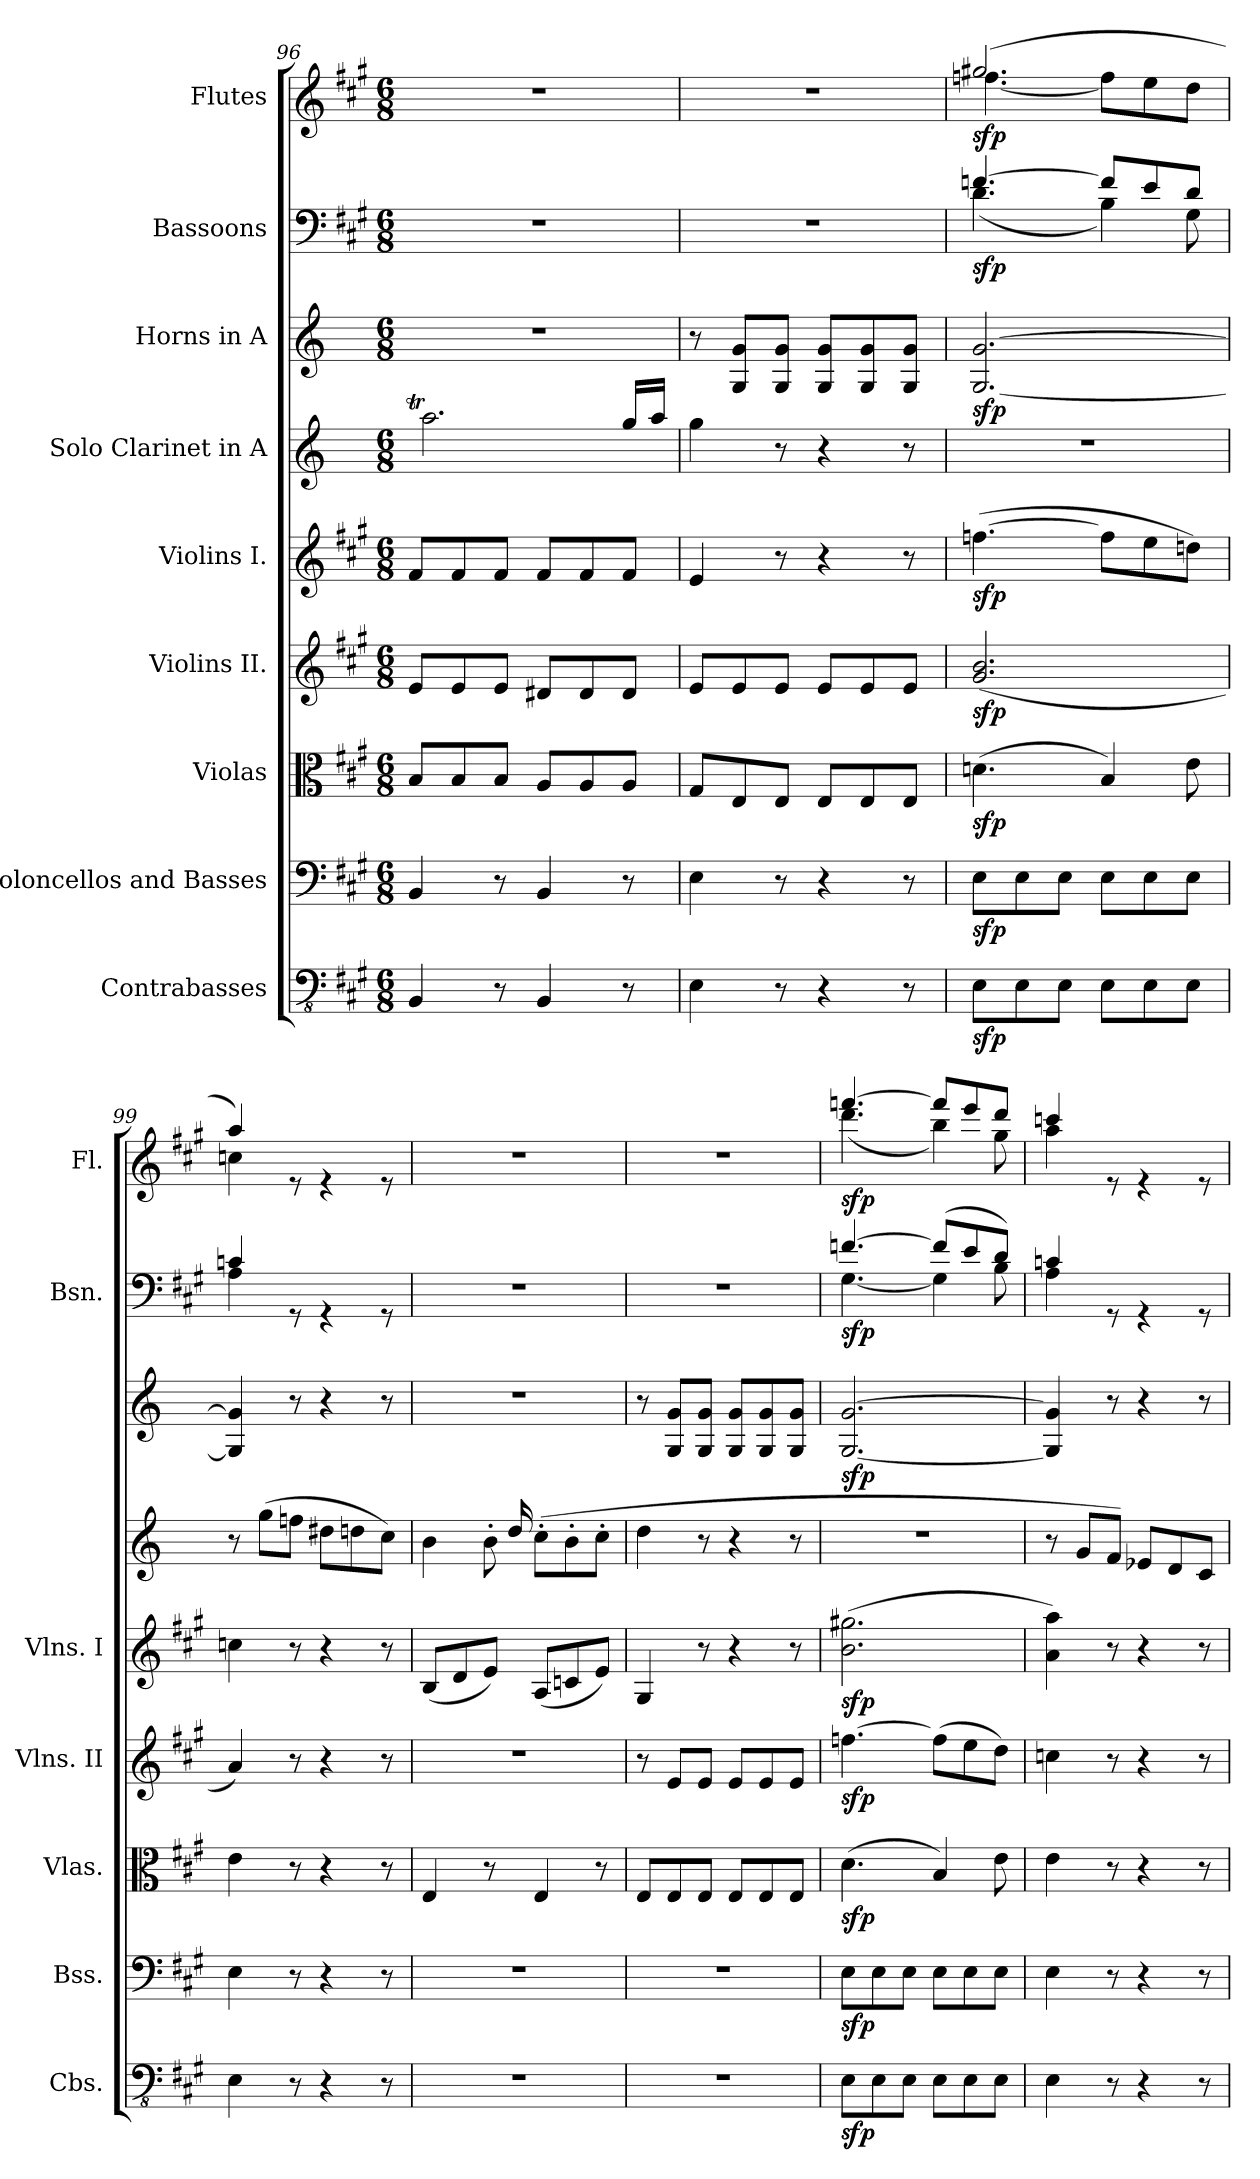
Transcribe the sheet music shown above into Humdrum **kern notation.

**kern	**dynam	**kern	**dynam	**kern	**dynam	**kern	**dynam	**kern	**dynam	**kern	**kern	**dynam	**kern	**dynam	**kern	**dynam
*part9	*part9	*part8	*part8	*part7	*part7	*part6	*part6	*part5	*part5	*part4	*part3	*part3	*part2	*part2	*part1	*part1
*staff9	*staff9	*staff8	*staff8	*staff7	*staff7	*staff6	*staff6	*staff5	*staff5	*staff4	*staff3	*staff3	*staff2	*staff2	*staff1	*staff1
*I"Contrabasses	*	*I"Violoncellos and Basses	*	*I"Violas	*	*I"Violins II.	*	*I"Violins I.	*	*I"Solo Clarinet in A	*I"Horns in A	*	*I"Bassoons	*	*I"Flutes	*
*I'Cbs.	*	*I'Bss.	*	*I'Vlas.	*	*I'Vlns. II	*	*I'Vlns. I	*	*	*	*	*I'Bsn.	*	*I'Fl.	*
!!LO:LB:g=z
*clefFv4	*	*clefF4	*	*clefC3	*	*clefG2	*	*clefG2	*	*clefG2	*clefG2	*	*clefF4	*	*clefG2	*
*	*	*	*	*	*	*	*	*	*	*ITrd2c3	*ITrd2c3	*	*	*	*	*
*k[f#c#g#]	*	*k[f#c#g#]	*	*k[f#c#g#]	*	*k[f#c#g#]	*	*k[f#c#g#]	*	*k[f#c#g#]	*k[f#c#g#]	*	*k[f#c#g#]	*	*k[f#c#g#]	*
*M6/8	*	*M6/8	*	*M6/8	*	*M6/8	*	*M6/8	*	*M6/8	*M6/8	*	*M6/8	*	*M6/8	*
=96	=96	=96	=96	=96	=96	=96	=96	=96	=96	=96	=96	=96	=96	=96	=96	=96
*	*	*	*	*	*	*	*	*	*	*^	*	*	*	*	*	*
4BBB/	.	4BB/	.	8B/L	.	8e/L	.	8f#/L	.	[2ff#Tyy	2.ff#\	2.r	.	2.r	.	2.r	.
.	.	.	.	8B/	.	8e/	.	8f#/	.	.	.	.	.	.	.	.	.
8r	.	8r	.	8B/J	.	8e/J	.	8f#/J	.	.	.	.	.	.	.	.	.
4BBB/	.	4BB/	.	8A/L	.	8d#X/L	.	8f#/L	.	.	.	.	.	.	.	.	.
.	.	.	.	8A/	.	8d#/	.	8f#/	.	8ff#TTTyy]	.	.	.	.	.	.	.
8r	.	8r	.	8A/J	.	8d#/J	.	8f#/J	.	16ee!/LL	.	.	.	.	.	.	.
.	.	.	.	.	.	.	.	.	.	16ff#!/JJ	.	.	.	.	.	.	.
*	*	*	*	*	*	*	*	*	*	*v	*v	*	*	*	*	*	*
=97	=97	=97	=97	=97	=97	=97	=97	=97	=97	=97	=97	=97	=97	=97	=97	=97
4EE\	.	4E\	.	8G#/L	.	8e/L	.	4e/	.	4ee\	8r	.	2.r	.	2.r	.
.	.	.	.	8E/	.	8e/	.	.	.	.	8E/ 8e/L	.	.	.	.	.
8r	.	8r	.	8E/J	.	8e/J	.	8r	.	8r	8E/ 8e/J	.	.	.	.	.
4r	.	4r	.	8E/L	.	8e/L	.	4r	.	4r	8E/ 8e/L	.	.	.	.	.
.	.	.	.	8E/	.	8e/	.	.	.	.	8E/ 8e/	.	.	.	.	.
8r	.	8r	.	8E/J	.	8e/J	.	8r	.	8r	8E/ 8e/J	.	.	.	.	.
=98	=98	=98	=98	=98	=98	=98	=98	=98	=98	=98	=98	=98	=98	=98	=98	=98
*	*	*	*	*	*	*	*	*	*	*	*	*	*^	*	*^	*
!	!LO:DY:b	!	!LO:DY:b	!	!LO:DY:b	!	!LO:DY:b	!	!LO:DY:b	!	!	!LO:DY:b	!	!	!LO:DY:b	!	!	!LO:DY:b
8EE\L	sfp	8E\L	sfp	(>4.dn\	sfp	(<2.g#/ 2.b/	sfp	(>[4.ffn\	sfp	2.r	[2.E/ [2.e/	sfp	[4.fn/	(<4.d\	sfp	(>2.gg#X/	[4.ffn\	sfp
8EE\	.	8E\	.	.	.	.	.	.	.	.	.	.	.	.	.	.	.	.
8EE\J	.	8E\J	.	.	.	.	.	.	.	.	.	.	.	.	.	.	.	.
8EE\L	.	8E\L	.	4B/)	.	.	.	8ff\L]	.	.	.	.	8f/L]	4B\)	.	.	8ff\L]	.
8EE\	.	8E\	.	.	.	.	.	8ee\	.	.	.	.	8e/	.	.	.	8ee\	.
8EE\J	.	8E\J	.	8e\	.	.	.	8ddn\J)	.	.	.	.	8d/J	8G#\	.	.	8dd\J	.
=99	=99	=99	=99	=99	=99	=99	=99	=99	=99	=99	=99	=99	=99	=99	=99	=99	=99	=99
4EE\	.	4E\	.	4e\	.	4a/)	.	4ccn\	.	8r	4E/] 4e/]	.	4cn/	4A\	.	4aa/)	4ccn\	.
.	.	.	.	.	.	.	.	.	.	(>8ee\L	.	.	.	.	.	.	.	.
8r	.	8r	.	8r	.	8r	.	8r	.	8ddn\J	8r	.	8rGG	2ryy	.	8re	2ryy	.
4r	.	4r	.	4r	.	4r	.	4r	.	8b#X\L	4r	.	4rGG	.	.	4re	.	.
.	.	.	.	.	.	.	.	.	.	8bn\	.	.	.	.	.	.	.	.
8r	.	8r	.	8r	.	8r	.	8r	.	8a\J)	8r	.	8rGG	.	.	8re	.	.
*	*	*	*	*	*	*	*	*	*	*	*	*	*v	*v	*	*	*	*
*	*	*	*	*	*	*	*	*	*	*	*	*	*	*	*v	*v	*
=100	=100	=100	=100	=100	=100	=100	=100	=100	=100	=100	=100	=100	=100	=100	=100	=100
*	*	*	*	*	*	*	*	*	*	*^	*	*	*	*	*	*
2.r	.	2.r	.	4E/	.	2.r	.	(<8B/L	.	4g#\	4ryy	2.r	.	2.r	.	2.r	.
.	.	.	.	.	.	.	.	8d/	.	.	.	.	.	.	.	.	.
*	*	*	*	*	*	*	*	*	*	*	*Xtuplet	*	*	*	*	*	*
.	.	.	.	8r	.	.	.	8e/J)	.	8g#'\	12ryy	.	.	.	.	.	.
.	.	.	.	.	.	.	.	.	.	.	(<24b!/	.	.	.	.	.	.
.	.	.	.	4E/	.	.	.	(<8A/L	.	(8a'\L	4.ryy	.	.	.	.	.	.
.	.	.	.	.	.	.	.	8cn/	.	8g#'\	.	.	.	.	.	.	.
.	.	.	.	8r	.	.	.	8e/J)	.	8a'\J	.	.	.	.	.	.	.
*	*	*	*	*	*	*	*	*	*	*v	*v	*	*	*	*	*	*
=101	=101	=101	=101	=101	=101	=101	=101	=101	=101	=101	=101	=101	=101	=101	=101	=101
2.r	.	2.r	.	8E/L	.	8r	.	4G#/	.	4b\	8r	.	2.r	.	2.r	.
.	.	.	.	8E/	.	8e/L	.	.	.	.	8E/ 8e/L	.	.	.	.	.
.	.	.	.	8E/J	.	8e/J	.	8r	.	8r	8E/ 8e/J	.	.	.	.	.
.	.	.	.	8E/L	.	8e/L	.	4r	.	4r	8E/ 8e/L	.	.	.	.	.
.	.	.	.	8E/	.	8e/	.	.	.	.	8E/ 8e/	.	.	.	.	.
.	.	.	.	8E/J	.	8e/J	.	8r	.	8r	8E/ 8e/J	.	.	.	.	.
=102	=102	=102	=102	=102	=102	=102	=102	=102	=102	=102	=102	=102	=102	=102	=102	=102
*	*	*	*	*	*	*	*	*	*	*	*	*	*^	*	*^	*
!	!LO:DY:b	!	!LO:DY:b	!	!LO:DY:b	!	!LO:DY:b	!	!LO:DY:b	!	!	!LO:DY:b	!	!	!LO:DY:b	!	!	!LO:DY:b
8EE\L	sfp	8E\L	sfp	(>4.d\	sfp	[4.ffn\	sfp	(>2.b\ 2.gg#X\	sfp	2.r	[2.E/ [2.e/	sfp	[4.fn/	[4.G#\	sfp	[4.fffn/	(<4.ddd\	sfp
8EE\	.	8E\	.	.	.	.	.	.	.	.	.	.	.	.	.	.	.	.
8EE\J	.	8E\J	.	.	.	.	.	.	.	.	.	.	.	.	.	.	.	.
8EE\L	.	8E\L	.	4B/)	.	(>8ff\L]	.	.	.	.	.	.	(>8f/L]	4G#\]	.	8fff/L]	4bb\)	.
8EE\	.	8E\	.	.	.	8ee\	.	.	.	.	.	.	8e/	.	.	8eee/	.	.
8EE\J	.	8E\J	.	8e\	.	8dd\J)	.	.	.	.	.	.	8d/J)	8B\	.	8ddd/J	8gg#\	.
=103	=103	=103	=103	=103	=103	=103	=103	=103	=103	=103	=103	=103	=103	=103	=103	=103	=103	=103
4EE\	.	4E\	.	4e\	.	4ccn\	.	4a\ 4aa\)	.	8r	4E/] 4e/]	.	4cn/	4A\	.	4cccn/	4aa\	.
.	.	.	.	.	.	.	.	.	.	8e/L	.	.	.	.	.	.	.	.
8r	.	8r	.	8r	.	8r	.	8r	.	8d/J)	8r	.	8rGG	2ryy	.	8re	2ryy	.
4r	.	4r	.	4r	.	4r	.	4r	.	8cn/L	4r	.	4rGG	.	.	4re	.	.
.	.	.	.	.	.	.	.	.	.	8B/	.	.	.	.	.	.	.	.
8r	.	8r	.	8r	.	8r	.	8r	.	8A/J	8r	.	8rGG	.	.	8re	.	.
*	*	*	*	*	*	*	*	*	*	*	*	*	*v	*v	*	*	*	*
*	*	*	*	*	*	*	*	*	*	*	*	*	*	*	*v	*v	*
=	=	=	=	=	=	=	=	=	=	=	=	=	=	=	=	=
*-	*-	*-	*-	*-	*-	*-	*-	*-	*-	*-	*-	*-	*-	*-	*-	*-
